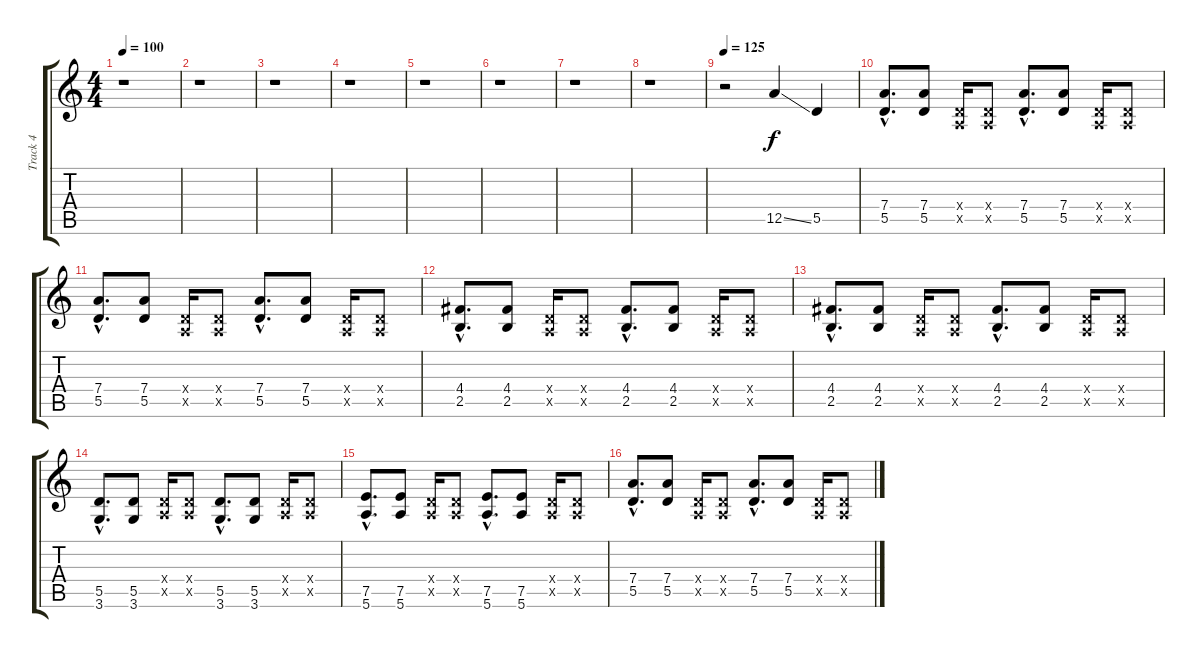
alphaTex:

\track ("Track 4" "Track 4") {instrument distortionguitar}
\staff {score tabs}
\tuning (E4 B3 G3 D3 A2 E2) {hide}
\ts (4 4)
\tempo 100
\clef g2
\ks c
r.1{dy f instrument distortionguitar} |
r.1 |
r.1 |
r.1 |
r.1 |
r.1 |
r.1 |
r.1 |
\tempo 125
r.2 12.5{ss}.4 5.5.4 |
(7.4{hac} 5.5{hac}).8{d} (7.4 5.5).8 (0.4{x} 0.5{x}).16 (0.4{x} 0.5{x}).8 (7.4{hac} 5.5{hac}).8{d} (7.4 5.5).8 (0.4{x} 0.5{x}).16 (0.4{x} 0.5{x}).8 |
(7.4{hac} 5.5{hac}).8{d} (7.4 5.5).8 (0.4{x} 0.5{x}).16 (0.4{x} 0.5{x}).8 (7.4{hac} 5.5{hac}).8{d} (7.4 5.5).8 (0.4{x} 0.5{x}).16 (0.4{x} 0.5{x}).8 |
(4.4{hac} 2.5{hac}).8{d} (4.4 2.5).8 (0.4{x} 0.5{x}).16 (0.4{x} 0.5{x}).8 (4.4{hac} 2.5{hac}).8{d} (4.4 2.5).8 (0.4{x} 0.5{x}).16 (0.4{x} 0.5{x}).8 |
(4.4{hac} 2.5{hac}).8{d} (4.4 2.5).8 (0.4{x} 0.5{x}).16 (0.4{x} 0.5{x}).8 (4.4{hac} 2.5{hac}).8{d} (4.4 2.5).8 (0.4{x} 0.5{x}).16 (0.4{x} 0.5{x}).8 |
(5.5{hac} 3.6{hac}).8{d} (5.5 3.6).8 (0.4{x} 0.5{x}).16 (0.4{x} 0.5{x}).8 (5.5{hac} 3.6{hac}).8{d} (5.5 3.6).8 (0.4{x} 0.5{x}).16 (0.4{x} 0.5{x}).8 |
(7.5{hac} 5.6{hac}).8{d} (7.5 5.6).8 (0.4{x} 0.5{x}).16 (0.4{x} 0.5{x}).8 (7.5{hac} 5.6{hac}).8{d} (7.5 5.6).8 (0.4{x} 0.5{x}).16 (0.4{x} 0.5{x}).8 |
(7.4{hac} 5.5{hac}).8{d} (7.4 5.5).8 (0.4{x} 0.5{x}).16 (0.4{x} 0.5{x}).8 (7.4{hac} 5.5{hac}).8{d} (7.4 5.5).8 (0.4{x} 0.5{x}).16 (0.4{x} 0.5{x}).8
